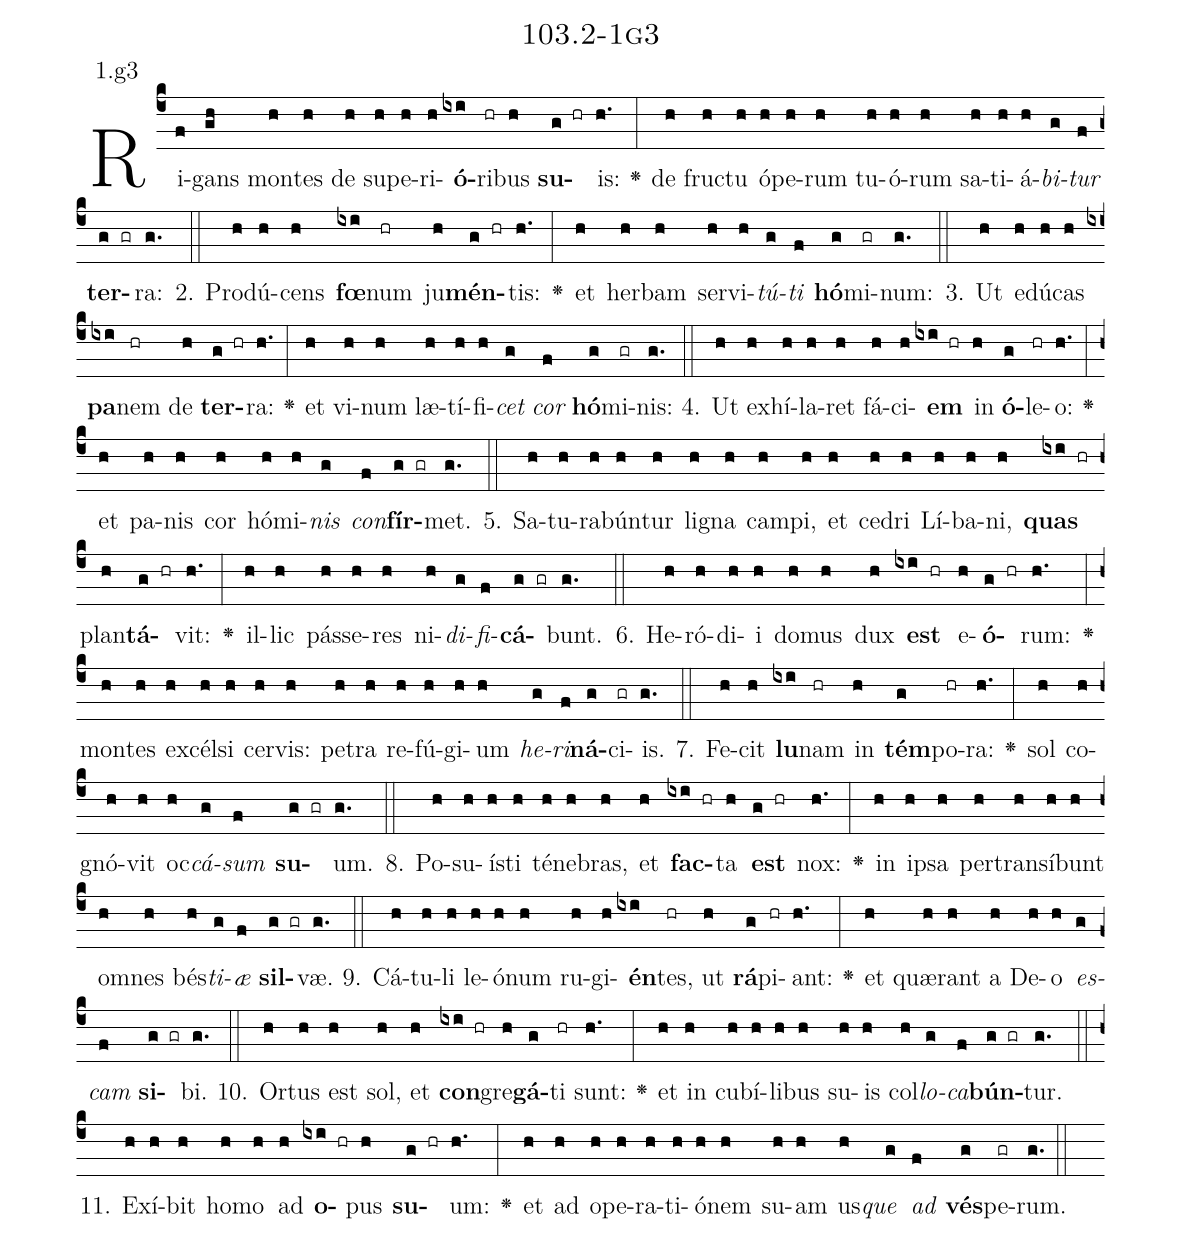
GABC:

name: 103.2-1g3;
annotation: 1.g3;
%%
(c4)Ri(f)gans(gh) mon(h)tes(h) de(h) su(h)pe(h)ri(h)<b>ó</b>(ixi)ri(hr)bus(h) <b>su</b>(g hr)is:(h.) <v>\greheightstar</v>(:) de(h) fruc(h)tu(h) ó(h)pe(h)rum(h) tu(h)ó(h)rum(h) sa(h)ti(h)á(h)<i>bi</i>(g)<i>tur</i>(f) <b>ter</b>(g gr)ra:(g.) (::)
2. Pro(h)dú(h)cens(h) <b>fœ</b>(ixi)num(hr) ju(h)<b>mén</b>(g hr)tis:(h.) <v>\greheightstar</v>(:) et(h) her(h)bam(h) ser(h)vi(h)<i>tú</i>(g)<i>ti</i>(f) <b>hó</b>(g)mi(gr)num:(g.) (::)
3. Ut(h) e(h)dú(h)cas(h) <b>pa</b>(ixi)nem(hr) de(h) <b>ter</b>(g hr)ra:(h.) <v>\greheightstar</v>(:) et(h) vi(h)num(h) læ(h)tí(h)fi(h)<i>cet</i>(g) <i>cor</i>(f) <b>hó</b>(g)mi(gr)nis:(g.) (::)
4. Ut(h) ex(h)hí(h)la(h)ret(h) fá(h)ci(h)<b>em</b>(ixi hr) in(h) <b>ó</b>(g)le(hr)o:(h.) <v>\greheightstar</v>(:) et(h) pa(h)nis(h) cor(h) hó(h)mi(h)<i>nis</i>(g) <i>con</i>(f)<b>fír</b>(g gr)met.(g.) (::)
5. Sa(h)tu(h)ra(h)bún(h)tur(h) li(h)gna(h) cam(h)pi,(h) et(h) ce(h)dri(h) Lí(h)ba(h)ni,(h) <b>quas</b>(ixi hr) plan(h)<b>tá</b>(g hr)vit:(h.) <v>\greheightstar</v>(:) il(h)lic(h) pás(h)se(h)res(h) ni(h)<i>di</i>(g)<i>fi</i>(f)<b>cá</b>(g gr)bunt.(g.) (::)
6. He(h)ró(h)di(h)i(h) do(h)mus(h) dux(h) <b>est</b>(ixi hr) e(h)<b>ó</b>(g hr)rum:(h.) <v>\greheightstar</v>(:) mon(h)tes(h) ex(h)cél(h)si(h) cer(h)vis:(h) pe(h)tra(h) re(h)fú(h)gi(h)um(h) <i>he</i>(g)<i>ri</i>(f)<b>ná</b>(g)ci(gr)is.(g.) (::)
7. Fe(h)cit(h) <b>lu</b>(ixi)nam(hr) in(h) <b>tém</b>(g)po(hr)ra:(h.) <v>\greheightstar</v>(:) sol(h) co(h)gnó(h)vit(h) oc(h)<i>cá</i>(g)<i>sum</i>(f) <b>su</b>(g gr)um.(g.) (::)
8. Po(h)su(h)ís(h)ti(h) té(h)ne(h)bras,(h) et(h) <b>fac</b>(ixi hr)ta(h) <b>est</b>(g hr) nox:(h.) <v>\greheightstar</v>(:) in(h) ip(h)sa(h) per(h)trans(h)í(h)bunt(h) om(h)nes(h) bés(h)<i>ti</i>(g)<i>æ</i>(f) <b>sil</b>(g gr)væ.(g.) (::)
9. Cá(h)tu(h)li(h) le(h)ó(h)num(h) ru(h)gi(h)<b>én</b>(ixi)tes,(hr) ut(h) <b>rá</b>(g)pi(hr)ant:(h.) <v>\greheightstar</v>(:) et(h) quæ(h)rant(h) a(h) De(h)o(h) <i>es</i>(g)<i>cam</i>(f) <b>si</b>(g gr)bi.(g.) (::)
10. Or(h)tus(h) est(h) sol,(h) et(h) <b>con</b>(ixi hr)gre(h)<b>gá</b>(g)ti(hr) sunt:(h.) <v>\greheightstar</v>(:) et(h) in(h) cu(h)bí(h)li(h)bus(h) su(h)is(h) col(h)<i>lo</i>(g)<i>ca</i>(f)<b>bún</b>(g gr)tur.(g.) (::)
11. Ex(h)í(h)bit(h) ho(h)mo(h) ad(h) <b>o</b>(ixi hr)pus(h) <b>su</b>(g hr)um:(h.) <v>\greheightstar</v>(:) et(h) ad(h) o(h)pe(h)ra(h)ti(h)ó(h)nem(h) su(h)am(h) us(h)<i>que</i>(g) <i>ad</i>(f) <b>vés</b>(g)pe(gr)rum.(g.) (::)
